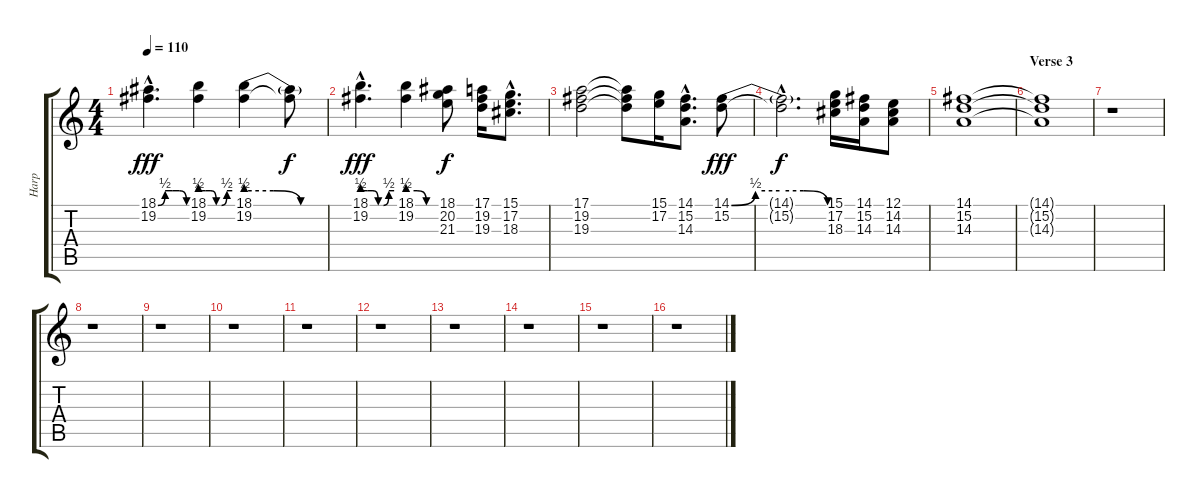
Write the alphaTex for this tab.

\track ("Harp" "Harp") {instrument harmonica}
\staff {score tabs}
\tuning (E4 B3 G3 D3 A2 E2) {hide}
\ts (4 4)
\tempo 110
\clef g2
\ks c
(18.1{be (custom 0 0 15 2 30 2 45 2 60 0) hac} 19.2{hac}).4{d dy fff} (18.1{be (custom 0 2 5 2 10 2 20 2 30 0 40 0 50 2 60 2)} 19.2).4 (18.1{be (custom 0 2 20 2 40 0 60 0)} 19.2).4 (18.1{t} 19.2{t}).8{dy f} |
(18.1{be (custom 0 2 5 2 10 2 20 2 30 0 40 0 50 2 60 2) hac} 19.2{hac}).4{d dy fff} (18.1{be (custom 0 2 20 2 40 0 60 0)} 19.2).4 (18.1 20.2 21.3).8{dy f} (17.1 19.2 19.3).16 (15.1{hac} 17.2{hac} 18.3{hac}).8{d} |
(17.1 19.2 19.3).2 (17.1{t} 19.2{t} 19.3{t}).8 (15.1 17.2).16 (14.1{hac} 15.2{hac} 14.3{hac}).8{d} (14.1{be (custom 0 0 15 2 30 2 45 2 60 0)} 15.2).8{dy fff} |
(14.1{hac t} 15.2{hac t}).2{d dy f} (15.1 17.2 18.3).16 (14.1 15.2 14.3).16 (12.1 14.2 14.3).8 |
(14.1 15.2 14.3).1 |
\section ("" "Verse 3")
(14.1{t} 15.2{t} 14.3{t}).1{volume 0} |
r.1{volume 11} |
r.1 |
r.1 |
r.1 |
r.1 |
r.1 |
r.1 |
r.1 |
r.1 |
r.1
